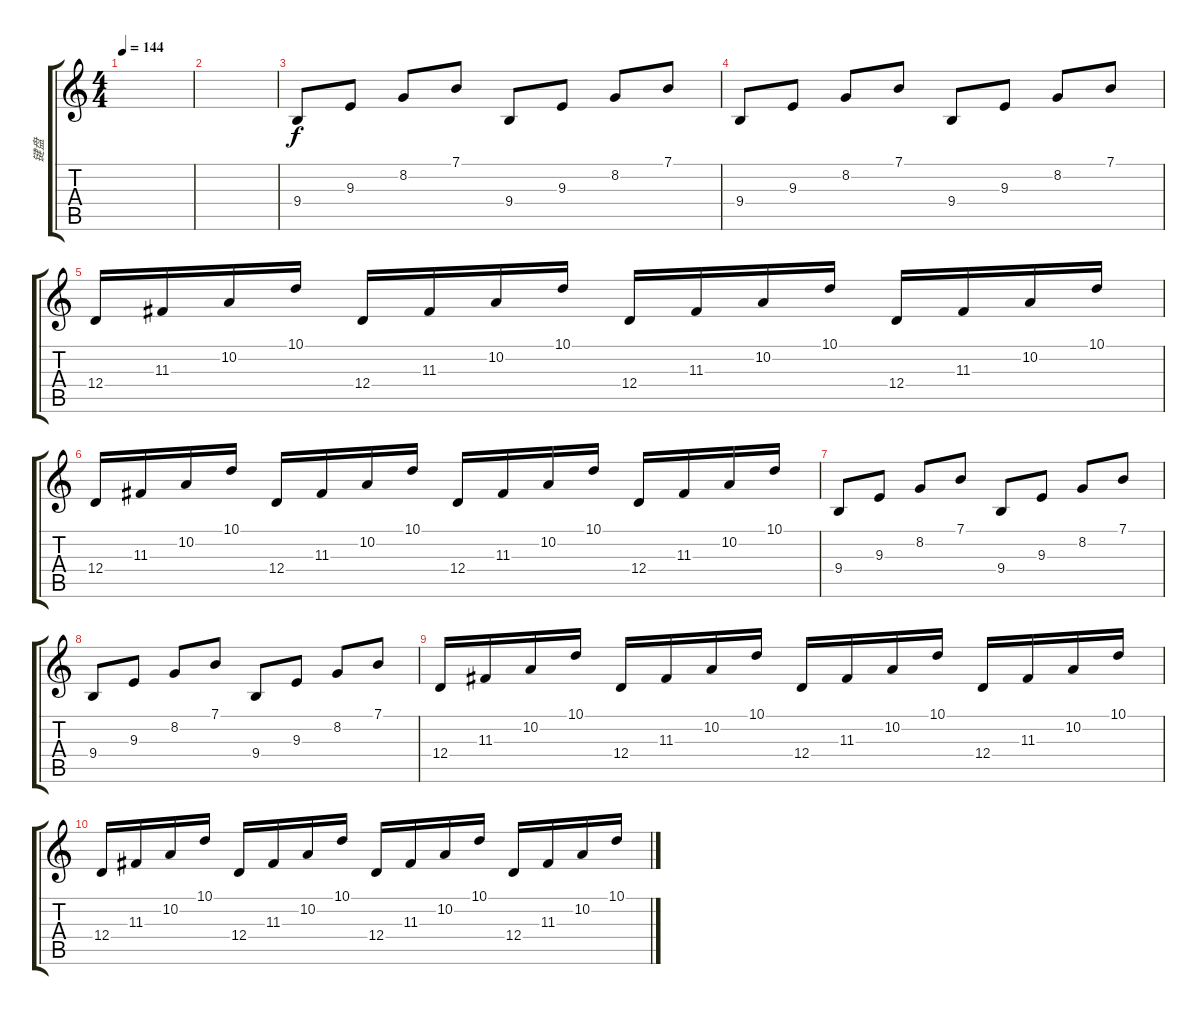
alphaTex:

\track ("键盘" "键盘") {instrument vibraphone}
\staff {score tabs}
\tuning (E4 B3 G3 D3 A2 E2) {hide}
\ts (4 4)
\tempo 144
\clef g2
\ks c
|
|
9.4.8 9.3.8 8.2.8 7.1.8 9.4.8 9.3.8 8.2.8 7.1.8 |
9.4.8 9.3.8 8.2.8 7.1.8 9.4.8 9.3.8 8.2.8 7.1.8 |
12.4.16 11.3.16 10.2.16 10.1.16 12.4.16 11.3.16 10.2.16 10.1.16 12.4.16 11.3.16 10.2.16 10.1.16 12.4.16 11.3.16 10.2.16 10.1.16 |
12.4.16 11.3.16 10.2.16 10.1.16 12.4.16 11.3.16 10.2.16 10.1.16 12.4.16 11.3.16 10.2.16 10.1.16 12.4.16 11.3.16 10.2.16 10.1.16 |
9.4.8 9.3.8 8.2.8 7.1.8 9.4.8 9.3.8 8.2.8 7.1.8 |
9.4.8 9.3.8 8.2.8 7.1.8 9.4.8 9.3.8 8.2.8 7.1.8 |
12.4.16 11.3.16 10.2.16 10.1.16 12.4.16 11.3.16 10.2.16 10.1.16 12.4.16 11.3.16 10.2.16 10.1.16 12.4.16 11.3.16 10.2.16 10.1.16 |
12.4.16 11.3.16 10.2.16 10.1.16 12.4.16 11.3.16 10.2.16 10.1.16 12.4.16 11.3.16 10.2.16 10.1.16 12.4.16 11.3.16 10.2.16 10.1.16
